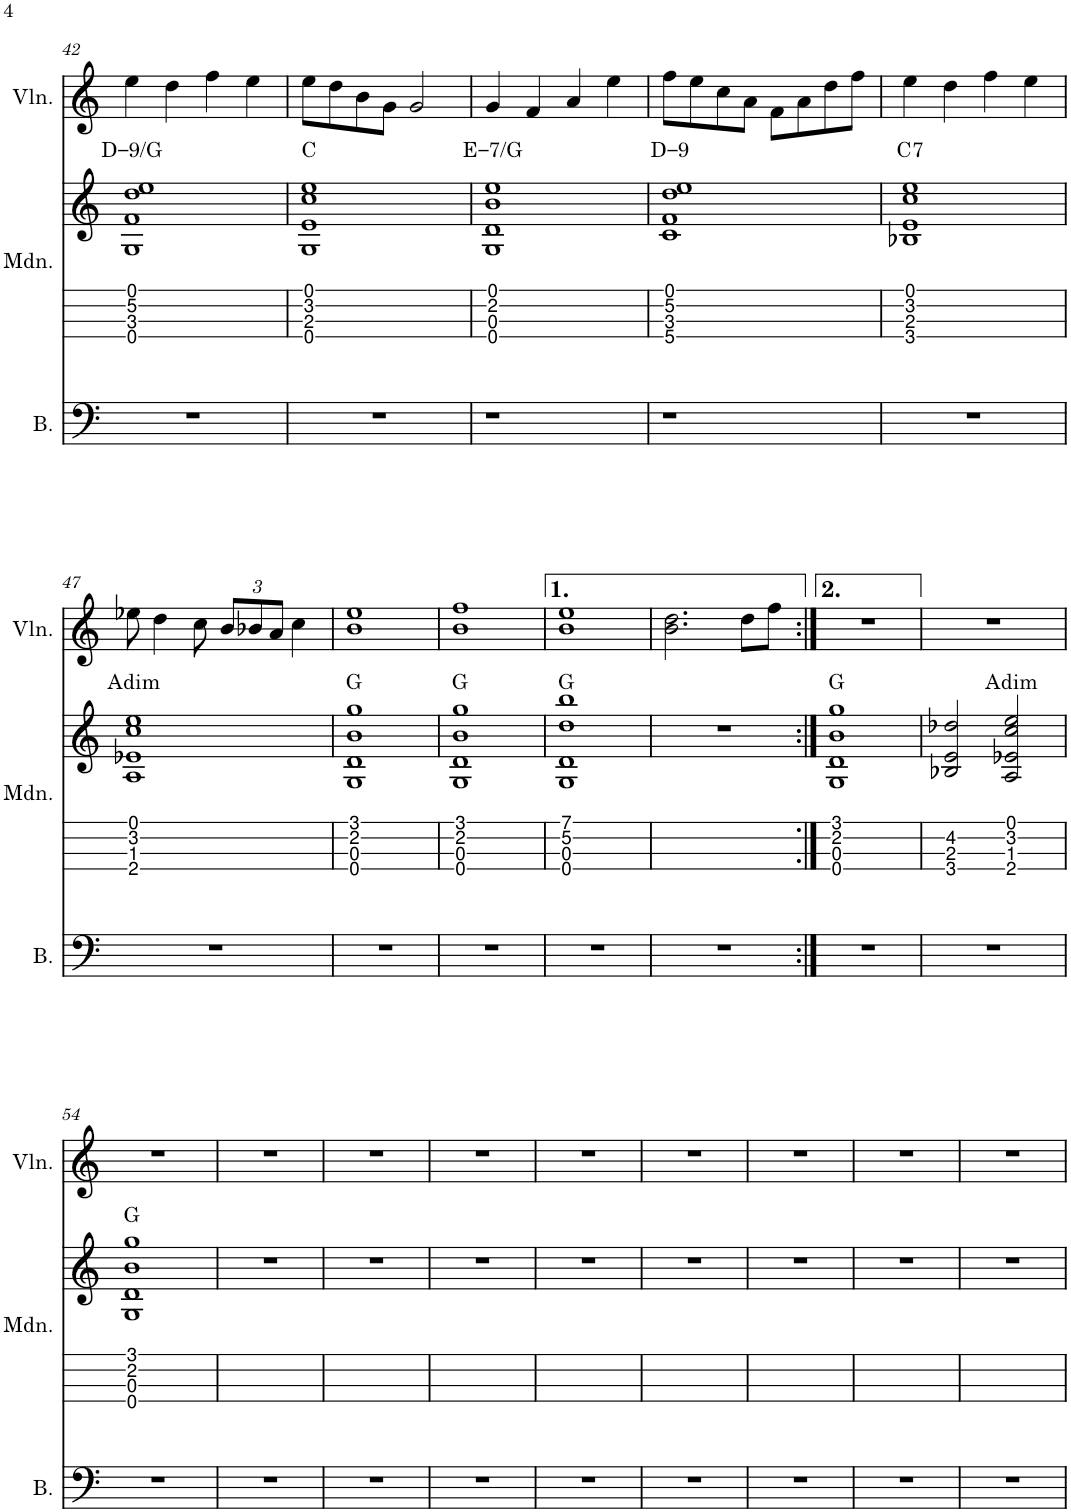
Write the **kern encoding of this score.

**kern	**kern	**kern	**harte	**kern
*part3	*part2	*part2	*part2	*part1
*staff4	*staff3	*staff2	*	*staff1
*I"Bass	*I"Mandolin	*	*	*I"Violin
*I'B.	*I'Mdn.	*	*	*I'Vln.
!!LO:PB:g=z
*clefF4	*	*clefG2	*	*clefG2
*k[]	*k[]	*k[]	*	*k[]
*M4/4	*M4/4	*M4/4	*	*M4/4
=42	=42	=42	=42	=42
!	!	!	!LO:H:kt=9	!
1r	1G 1f 1dd 1ee	1G 1f 1dd 1ee	D:min9/4	4ee\
.	.	.	.	4dd\
.	.	.	.	4ff\
.	.	.	.	4ee\
=43	=43	=43	=43	=43
1r	1G 1e 1cc 1ee	1G 1e 1cc 1ee	C:maj	8ee\L
.	.	.	.	8dd\
.	.	.	.	8b\
.	.	.	.	8g\J
.	.	.	.	2g/
=44	=44	=44	=44	=44
!	!	!	!LO:H:kt=7	!
1r	1G 1d 1b 1ee	1G 1d 1b 1ee	E:min7/b3	4g/
.	.	.	.	4f/
.	.	.	.	4a/
.	.	.	.	4ee\
=45	=45	=45	=45	=45
!	!	!	!LO:H:kt=9	!
1r	1c 1f 1dd 1ee	1c 1f 1dd 1ee	D:min9	8ff\L
.	.	.	.	8ee\
.	.	.	.	8cc\
.	.	.	.	8a\J
.	.	.	.	8f\L
.	.	.	.	8a\
.	.	.	.	8dd\
.	.	.	.	8ff\J
=46	=46	=46	=46	=46
!	!	!	!LO:H:kt=7	!
1r	1B-X 1e 1cc 1ee	1B-X 1e 1cc 1ee	C:7	4ee\
.	.	.	.	4dd\
.	.	.	.	4ff\
.	.	.	.	4ee\
!!LO:LB:g=z
=47	=47	=47	=47	=47
!	!	!	!LO:H:kt=dim	!
1r	1A 1e-X 1cc 1ee	1A 1e-X 1cc 1ee	A:dim	8ee-X\
.	.	.	.	4dd\
.	.	.	.	8cc\
*	*	*	*	*Xbrackettup
.	.	.	.	12b/L
.	.	.	.	12b-X/
.	.	.	.	12a/J
.	.	.	.	4cc\
=48	=48	=48	=48	=48
1r	1G 1d 1b 1gg	1G 1d 1b 1gg	G:maj	1b 1ee
=49	=49	=49	=49	=49
1r	1G 1d 1b 1gg	1G 1d 1b 1gg	G:maj	1b 1ff
=50	=50	=50	=50	=50
1r	1G 1d 1dd 1bb	1G 1d 1dd 1bb	G:maj	1b 1ee
=51	=51	=51	=51	=51
1r	1r	1r	.	2.b\ 2.dd\
.	.	.	.	8dd\L
.	.	.	.	8ff\J
=52:|!	=52:|!	=52:|!	=52:|!	=52:|!
1r	1G 1d 1b 1gg	1G 1d 1b 1gg	G:maj	1r
=53	=53	=53	=53	=53
1r	2B- 2e 2dd-	2B-X/ 2e/ 2dd-X/	.	1r
!	!	!	!LO:H:kt=dim	!
.	2A 2e- 2cc 2ee	2A/ 2e-X/ 2cc/ 2ee/	A:dim	.
!!LO:LB:g=z
=54	=54	=54	=54	=54
1r	1G 1d 1b 1gg	1G 1d 1b 1gg	G:maj	1r
=55	=55	=55	=55	=55
1r	1r	1r	.	1r
=56	=56	=56	=56	=56
1r	1r	1r	.	1r
=57	=57	=57	=57	=57
1r	1r	1r	.	1r
=58	=58	=58	=58	=58
1r	1r	1r	.	1r
=59	=59	=59	=59	=59
1r	1r	1r	.	1r
=60	=60	=60	=60	=60
1r	1r	1r	.	1r
=61	=61	=61	=61	=61
1r	1r	1r	.	1r
=62	=62	=62	=62	=62
1r	1r	1r	.	1r
=	=	=	=	=
*-	*-	*-	*-	*-
